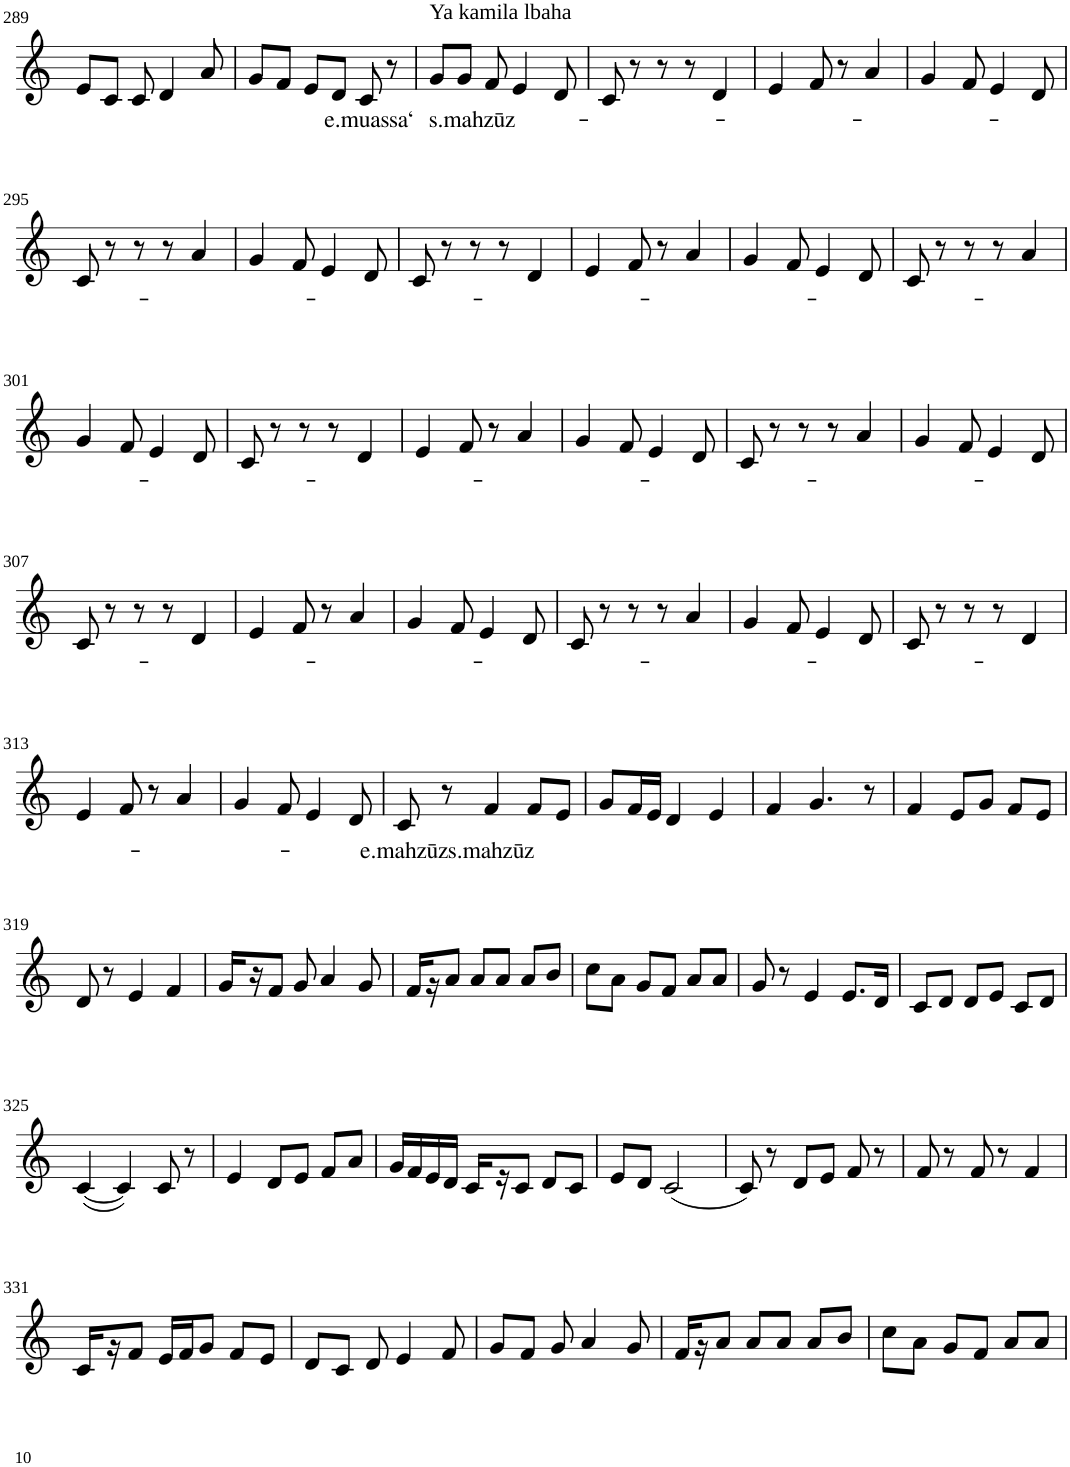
**kern	**text
*part1	*part1
*staff1	*staff1
*I"Violin	*
!!LO:PB:g=z
*clefG2	*
*k[]	*
*M3/4	*
=289	=289
8e/L	.
8c/J	.
8c/	.
4d/	.
8a/	.
=290	=290
8g/L	.
8f/J	.
8e/L	.
8d/J	.
!	!LO:LY:b
8c/	e.muassa‘
8r	.
=291	=291
!LO:TX:a:t=Ya kamila lbaha	!
!	!LO:LY:b
8g/L	s.mahzūz-
8g/J	.
8f/	.
4e/	.
8d/	.
=292	=292
8c/	.
8r	.
8r	.
8r	.
4d/	.
=293	=293
4e/	.
8f/	.
8r	.
4a/	.
=294	=294
4g/	.
8f/	.
4e/	.
8d/	.
!!LO:LB:g=z
=295	=295
8c/	.
8r	.
8r	.
8r	.
4a/	.
=296	=296
4g/	.
8f/	.
4e/	.
8d/	.
=297	=297
8c/	.
8r	.
8r	.
8r	.
4d/	.
=298	=298
4e/	.
8f/	.
8r	.
4a/	.
=299	=299
4g/	.
8f/	.
4e/	.
8d/	.
=300	=300
8c/	.
8r	.
8r	.
8r	.
4a/	.
!!LO:LB:g=z
=301	=301
4g/	.
8f/	.
4e/	.
8d/	.
=302	=302
8c/	.
8r	.
8r	.
8r	.
4d/	.
=303	=303
4e/	.
8f/	.
8r	.
4a/	.
=304	=304
4g/	.
8f/	.
4e/	.
8d/	.
=305	=305
8c/	.
8r	.
8r	.
8r	.
4a/	.
=306	=306
4g/	.
8f/	.
4e/	.
8d/	.
!!LO:LB:g=z
=307	=307
8c/	.
8r	.
8r	.
8r	.
4d/	.
=308	=308
4e/	.
8f/	.
8r	.
4a/	.
=309	=309
4g/	.
8f/	.
4e/	.
8d/	.
=310	=310
8c/	.
8r	.
8r	.
8r	.
4a/	.
=311	=311
4g/	.
8f/	.
4e/	.
8d/	.
=312	=312
8c/	.
8r	.
8r	.
8r	.
4d/	.
!!LO:LB:g=z
=313	=313
4e/	.
8f/	.
8r	.
4a/	.
=314	=314
4g/	.
8f/	.
4e/	.
8d/	.
=315	=315
!	!LO:LY:b
8c/	e.mahzūz
8r	.
!	!LO:LY:b
4f/	s.mahzūz
8f/L	.
8e/J	.
=316	=316
8g/L	.
16f/L	.
16e/JJ	.
4d/	.
4e/	.
=317	=317
4f/	.
4.g/	.
8r	.
=318	=318
4f/	.
8e/L	.
8g/J	.
8f/L	.
8e/J	.
!!LO:LB:g=z
=319	=319
8d/	.
8r	.
4e/	.
4f/	.
=320	=320
16g/LL	.
16r	.
8f/J	.
8g/	.
4a/	.
8g/	.
=321	=321
16f/LL	.
16r	.
8a/J	.
8a/L	.
8a/J	.
8a/L	.
8b/J	.
=322	=322
8cc\L	.
8a\J	.
8g/L	.
8f/J	.
8a/L	.
8a/J	.
=323	=323
8g/	.
8r	.
4e/	.
8.e/L	.
16d/Jk	.
=324	=324
8c/L	.
8d/J	.
8d/L	.
8e/J	.
8c/L	.
8d/J	.
!!LO:LB:g=z
=325	=325
([4c/	.
4c/])	.
8c/	.
8r	.
=326	=326
4e/	.
8d/L	.
8e/J	.
8f/L	.
8a/J	.
=327	=327
16g/LL	.
16f/	.
16e/	.
16d/JJ	.
16c/LL	.
16r	.
8c/J	.
8d/L	.
8c/J	.
=328	=328
8e/L	.
8d/J	.
(2c/	.
=329	=329
8c/)	.
8r	.
8d/L	.
8e/J	.
8f/	.
8r	.
=330	=330
8f/	.
8r	.
8f/	.
8r	.
4f/	.
!!LO:LB:g=z
=331	=331
16c/LL	.
16r	.
8f/J	.
16e/LL	.
16f/J	.
8g/J	.
8f/L	.
8e/J	.
=332	=332
8d/L	.
8c/J	.
8d/	.
4e/	.
8f/	.
=333	=333
8g/L	.
8f/J	.
8g/	.
4a/	.
8g/	.
=334	=334
16f/LL	.
16r	.
8a/J	.
8a/L	.
8a/J	.
8a/L	.
8b/J	.
=335	=335
8cc\L	.
8a\J	.
8g/L	.
8f/J	.
8a/L	.
8a/J	.
=	=
*-	*-
